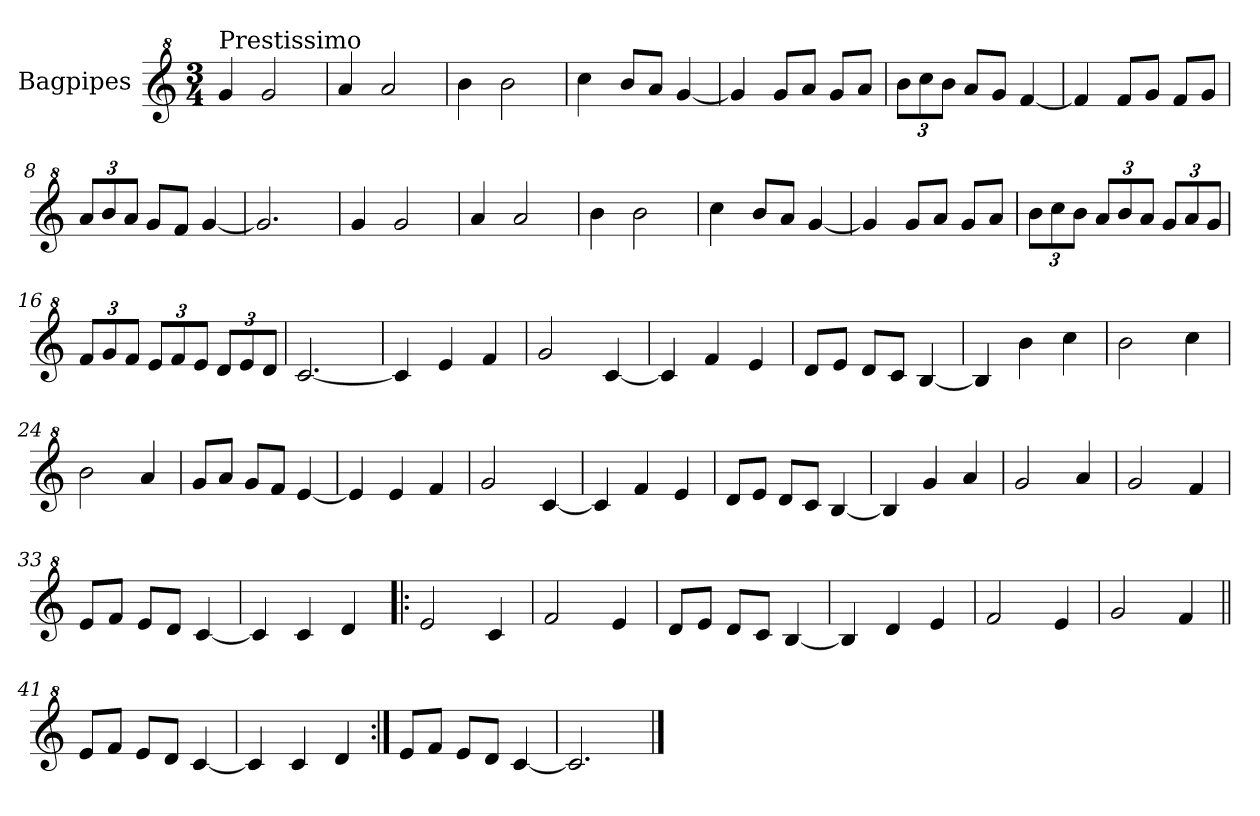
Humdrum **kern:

**kern
*part1
*staff1
*I"Bagpipes
*I'Bag
*clefG^2
*k[]
*C:
*M3/4
=1
!LO:TX:a:t=Prestissimo
4gg/
2gg/
=2
4aa/
2aa/
=3
4bb\
2bb\
=4
4ccc\
8bb/L
8aa/J
[4gg/
=5
4gg/]
8gg/L
8aa/J
8gg/L
8aa/J
=6
*Xbrackettup
12bb\L
12ccc\
12bb\J
8aa/L
8gg/J
[4ff/
=7
4ff/]
8ff/L
8gg/J
8ff/L
8gg/J
=8
12aa/L
12bb/
12aa/J
8gg/L
8ff/J
[4gg/
=9
2.gg/]
=10
4gg/
2gg/
=11
4aa/
2aa/
=12
4bb\
2bb\
!!LO:LB:g=z
=13
4ccc\
8bb/L
8aa/J
[4gg/
=14
4gg/]
8gg/L
8aa/J
8gg/L
8aa/J
=15
12bb\L
12ccc\
12bb\J
12aa/L
12bb/
12aa/J
12gg/L
12aa/
12gg/J
=16
12ff/L
12gg/
12ff/J
12ee/L
12ff/
12ee/J
12dd/L
12ee/
12dd/J
=17
[2.cc/
=18
4cc/]
4ee/
4ff/
=19
2gg/
[4cc/
=20
4cc/]
4ff/
4ee/
=21
8dd/L
8ee/J
8dd/L
8cc/J
[4b/
!!LO:LB:g=z
=22
4b/]
4bb\
4ccc\
=23
2bb\
4ccc\
=24
2bb\
4aa/
=25
8gg/L
8aa/J
8gg/L
8ff/J
[4ee/
=26
4ee/]
4ee/
4ff/
=27
2gg/
[4cc/
=28
4cc/]
4ff/
4ee/
=29
8dd/L
8ee/J
8dd/L
8cc/J
[4b/
=30
4b/]
4gg/
4aa/
=31
2gg/
4aa/
=32
2gg/
4ff/
=33
8ee/L
8ff/J
8ee/L
8dd/J
[4cc/
!!LO:LB:g=z
=34
4cc/]
4cc/
4dd/
=35!|:
2ee/
4cc/
=36
2ff/
4ee/
=37
8dd/L
8ee/J
8dd/L
8cc/J
[4b/
=38
4b/]
4dd/
4ee/
=39
2ff/
4ee/
=40
2gg/
4ff/
=41||
8ee/L
8ff/J
8ee/L
8dd/J
[4cc/
=42
4cc/]
4cc/
4dd/
=43:|!
8ee/L
8ff/J
8ee/L
8dd/J
[4cc/
=44
2.cc/]
==
*-
